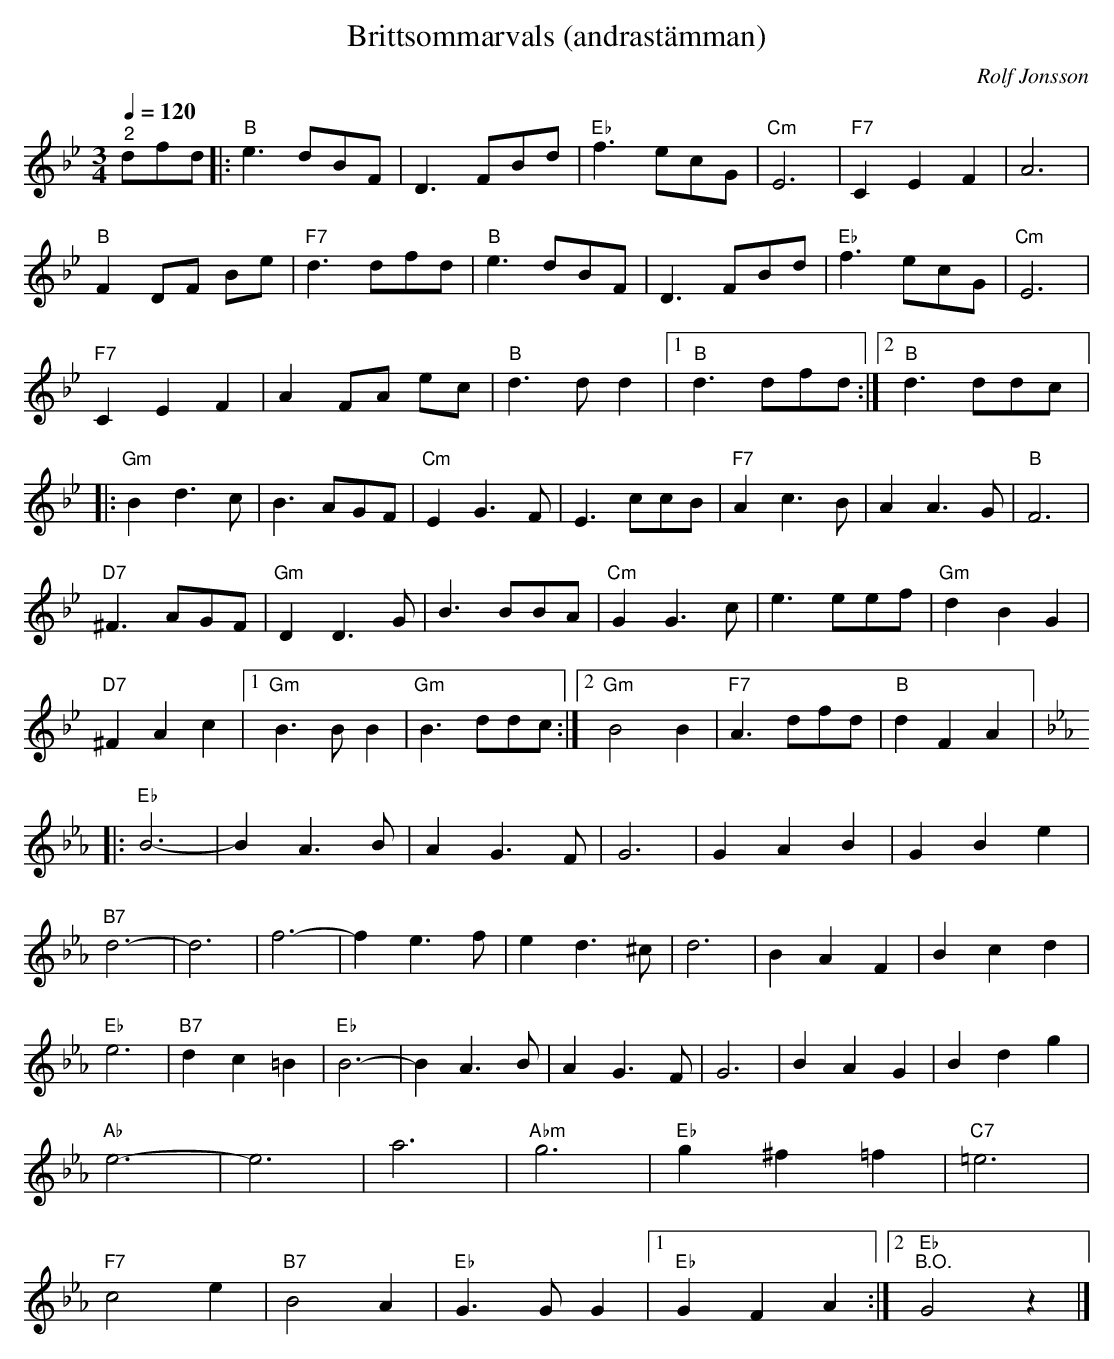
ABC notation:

X:1
T:Brittsommarvals (andrastämman)
C:Rolf Jonsson
L:1/8
Q:1/4=120
M:3/4
K:Bb
V:2
"^2" dfd |: "B" e3 dBF | D3 FBd | "Eb" f3 ecG | "Cm" E6 | "F7" C2 E2 F2 | A6 |
"B" F2 DF Be |"F7" d3 dfd | "B" e3 dBF | D3 FBd |"Eb" f3 ecG |"Cm" E6 |
"F7" C2 E2 F2 | A2 FA ec | "B" d3 d d2 |1 "B" d3 dfd :|2 "B" d3 ddc |:
"Gm" B2 d3 c | B3 AGF | "Cm" E2 G3 F | E3 ccB | "F7" A2 c3 B | A2 A3 G |"B" F6 |
"D7" ^F3 AGF | "Gm" D2 D3 G | B3 BBA | "Cm" G2 G3 c | e3 eef | "Gm" d2 B2 G2 |
"D7" ^F2 A2 c2 |1 "Gm" B3 B B2 | "Gm" B3 ddc :|2 "Gm" B4 B2 | "F7" A3 dfd | "B" d2 F2 A2 |:
[K:Eb]"Eb" B6- | B2 A3 B | A2 G3 F | G6 | G2 A2 B2 | G2 B2 e2 |
"B7" d6- | d6 | f6- | f2 e3 f | e2 d3 ^c | d6 | B2 A2 F2 | B2 c2 d2 |
"Eb" e6 |"B7" d2 c2 =B2 |"Eb" B6- | B2 A3 B | A2 G3 F | G6 | B2 A2 G2 | B2 d2 g2 |
"Ab" e6- | e6 | a6 | "Abm" g6 | "Eb" g2 ^f2 =f2 |"C7" =e6 |
"F7" c4 e2 | "B7" B4 A2 | "Eb" G3 G G2 |1 "Eb" G2 F2 A2 :|2"Eb" "^B.O." G4 z2 |]
